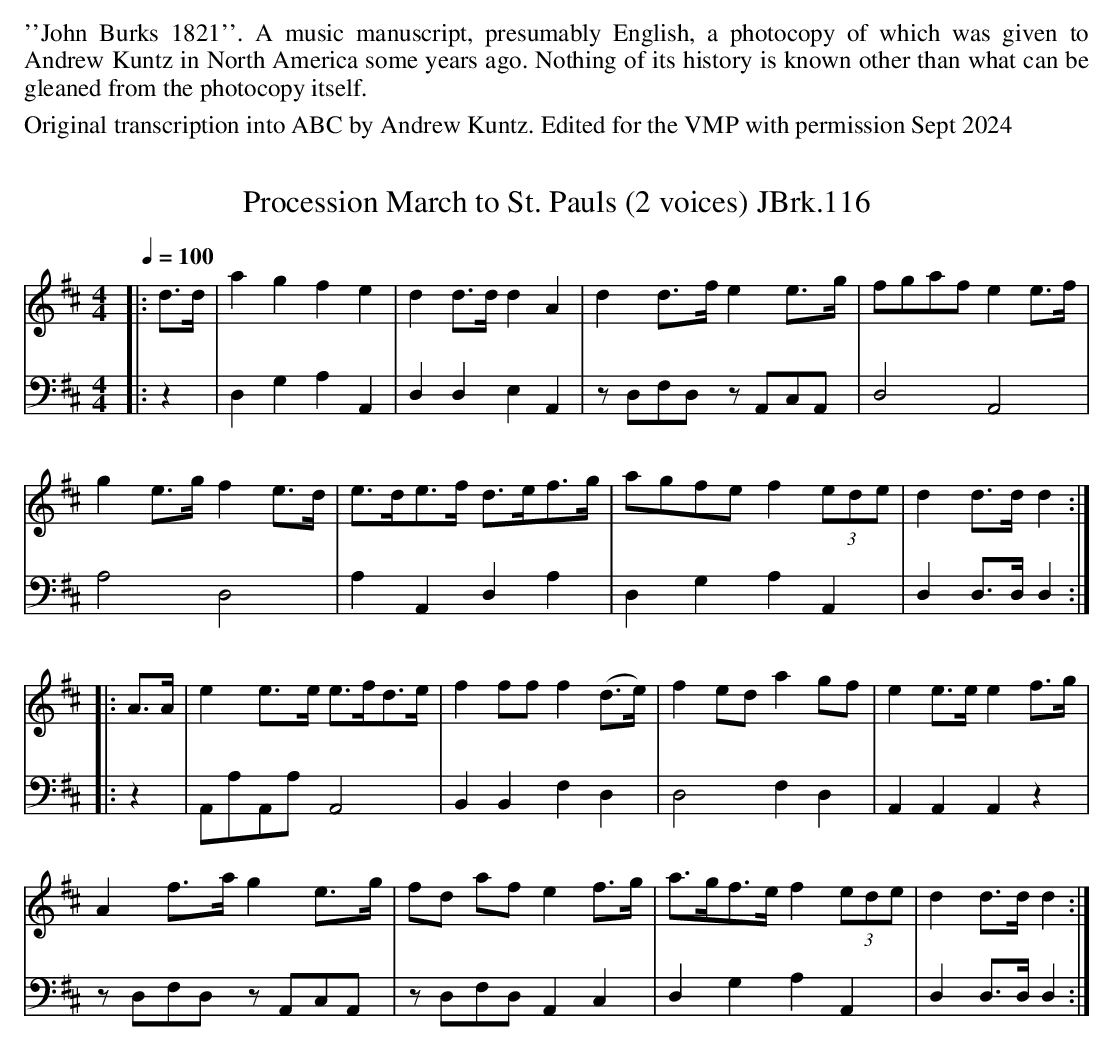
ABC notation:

X:1
T:Procession March to St. Pauls (2 voices) JBrk.116
Q:1/4=100
M:4/4
L:1/8
K:D
V:1
|:d>d|a2g2f2e2|d2 d>d d2A2|d2 d>f e2 e>g|fgaf e2e>f|
g2 e>g f2 e>d|e>de>f d>ef>g|agfe f2 (3ede|d2 d>dd2:|
|:A>A|e2 e>e e>fd>e|f2 ff f2 (d>e)|f2 ed a2 gf|e2 e>e e2 f>g|
A2 f>a g2 e>g|fd af e2 f>g|a>gf>e f2 (3ede|d2 d>d d2:|
V:2
|:z2|D,2G,2A,2A,,2|D,2D,2E,2A,,2|zD,F,D, zA,,C,A,,|D,4A,,4|
A,4D,4|A,2A,,2D,2A,2|D,2G,2A,2A,,2|D,2 D,>D, D,2:|
|:z2|A,,A,A,,A, A,,4|B,,2B,,2F,2D,2|D,4 F,2D,2|A,,2A,,2A,,2z2|
zD,F,D, zA,,C,A,,|zD,F,D, A,,2C,2|D,2G,2A,2A,,2|D,2 D,>D, D,2:|
